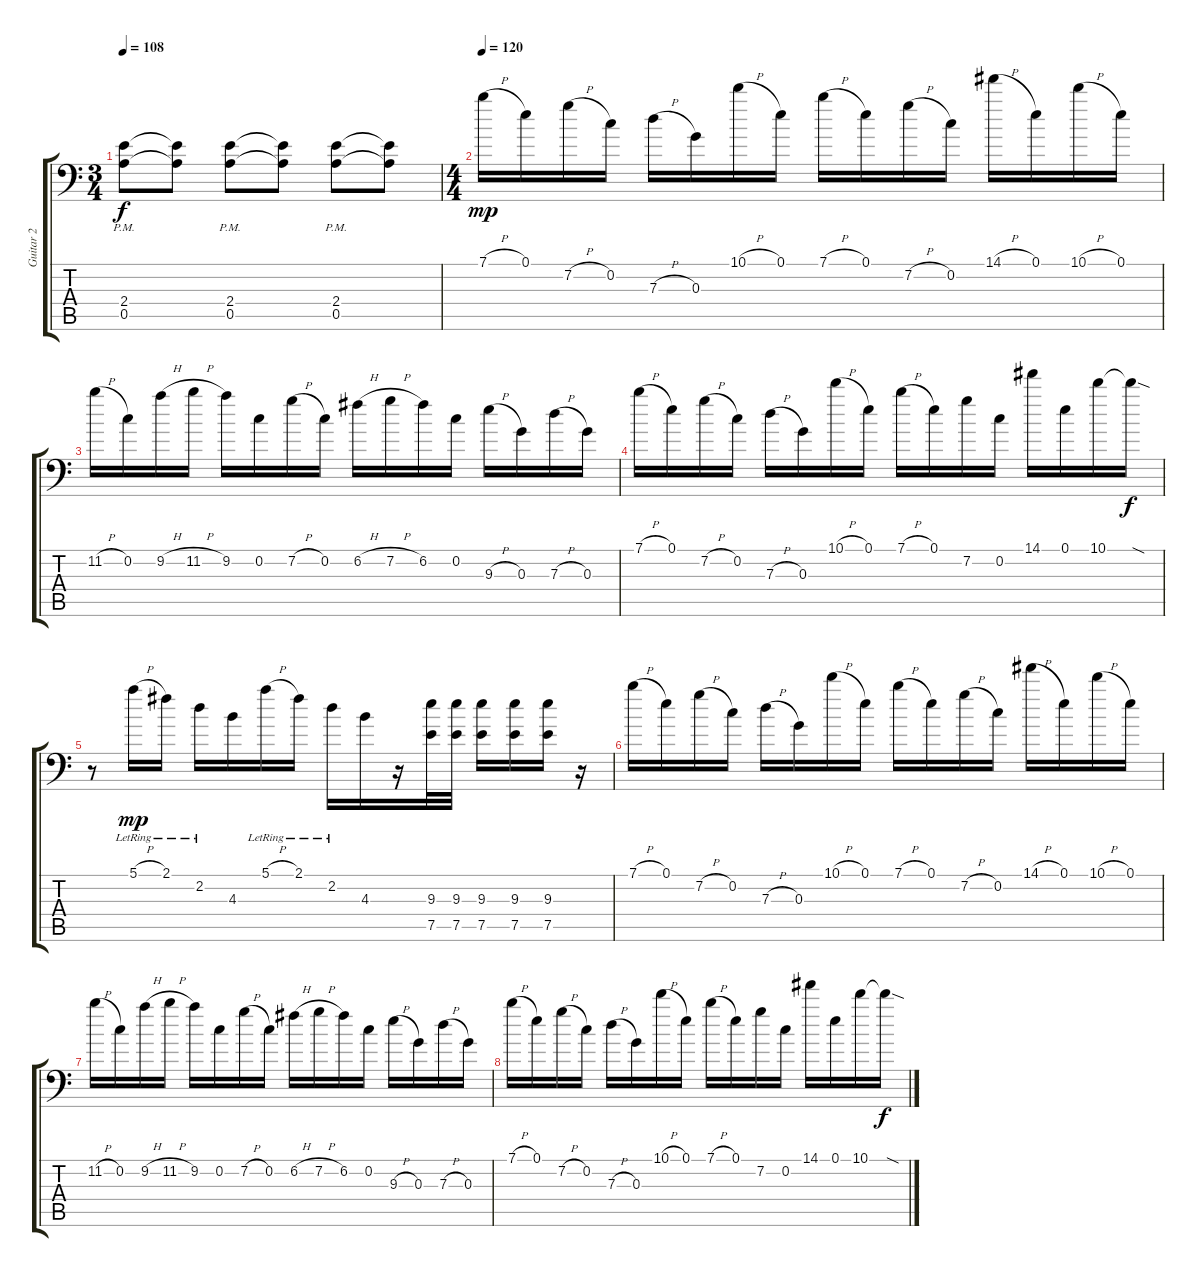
\track ("Guitar 2" "Guitar 2") {instrument overdrivenguitar}
\staff {score tabs}
\tuning (E4 C4 G3 D3 A2 A1) {hide}
\ts (3 4)
\tempo 108
\clef f4
\ks c
(2.4{pm} 0.5{pm}).8{dy f} (2.4{t} 0.5{t}).8 (2.4{pm} 0.5{pm}).8 (2.4{t} 0.5{t}).8 (2.4{pm} 0.5{pm}).8 (2.4{t} 0.5{t}).8 |
\ts (4 4)
\tempo 120
7.1{h}.16{dy mp} 0.1.16 7.2{h}.16 0.2.16 7.3{h}.16 0.3.16 10.1{h}.16 0.1.16 7.1{h}.16 0.1.16 7.2{h}.16 0.2.16 14.1{h}.16 0.1.16 10.1{h}.16 0.1.16 |
11.2{h}.16 0.2.16 9.2{h}.16 11.2{h}.16 9.2.16 0.2.16 7.2{h}.16 0.2.16 6.2{h}.16 7.2{h}.16 6.2.16 0.2.16 9.3{h}.16 0.3.16 7.3{h}.16 0.3.16 |
7.1{h}.16 0.1.16 7.2{h}.16 0.2.16 7.3{h}.16 0.3.16 10.1{h}.16 0.1.16 7.1{h}.16 0.1.16 7.2.16 0.2.16 14.1.16 0.1.16 10.1.16 10.1{sod t}.16{dy f} |
r.8 5.1{h lr}.16{dy mp} 2.1{lr}.16 2.2{lr}.16 4.3.16 5.1{h lr}.16 2.1{lr}.16 2.2{lr}.16 4.3.16 r.16 (9.3 7.5).32 (9.3 7.5).32 (9.3 7.5).16 (9.3 7.5).16 (9.3 7.5).16 r.16 |
7.1{h}.16 0.1.16 7.2{h}.16 0.2.16 7.3{h}.16 0.3.16 10.1{h}.16 0.1.16 7.1{h}.16 0.1.16 7.2{h}.16 0.2.16 14.1{h}.16 0.1.16 10.1{h}.16 0.1.16 |
11.2{h}.16 0.2.16 9.2{h}.16 11.2{h}.16 9.2.16 0.2.16 7.2{h}.16 0.2.16 6.2{h}.16 7.2{h}.16 6.2.16 0.2.16 9.3{h}.16 0.3.16 7.3{h}.16 0.3.16 |
7.1{h}.16 0.1.16 7.2{h}.16 0.2.16 7.3{h}.16 0.3.16 10.1{h}.16 0.1.16 7.1{h}.16 0.1.16 7.2.16 0.2.16 14.1.16 0.1.16 10.1.16 10.1{sod t}.16{dy f}
